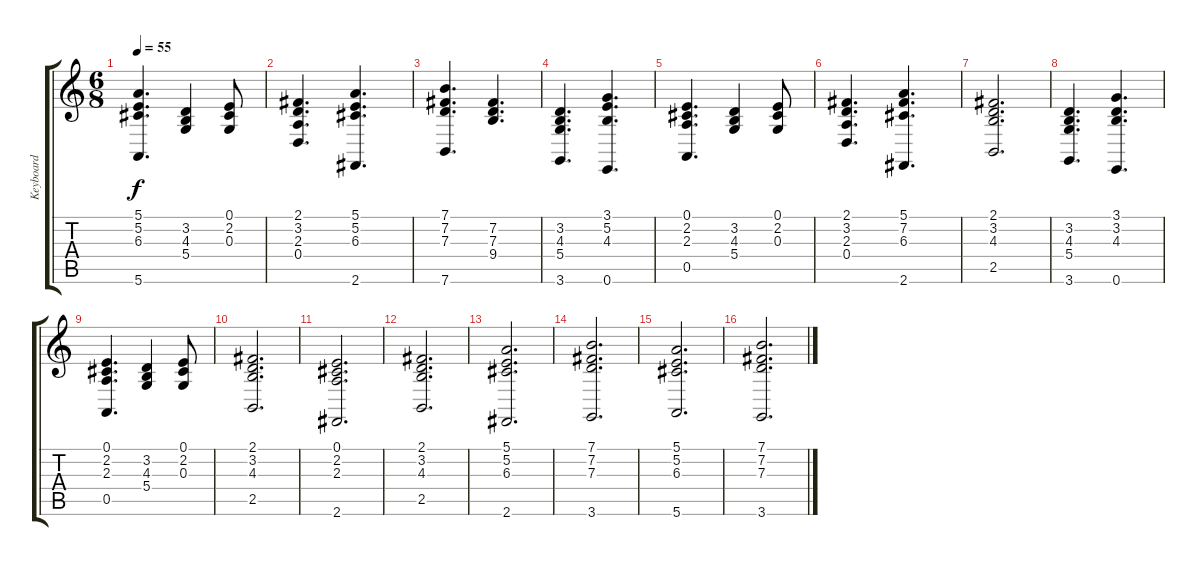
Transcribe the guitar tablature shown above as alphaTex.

\track ("Keyboard   " "Keyboard  ") {instrument stringensemble1}
\staff {score tabs}
\tuning (E4 B3 G3 D3 A2 E2) {hide}
\ts (6 8)
\tempo 55
\clef g2
\ks c
(5.1 5.2 6.3 5.6).4{d dy f} (3.2 4.3 5.4).4 (0.1 2.2 0.3).8 |
(2.1 3.2 2.3 0.4).4{d} (5.1 5.2 6.3 2.6).4{d} |
(7.1 7.2 7.3 7.6).4{d} (7.2 7.3 9.4).4{d} |
(3.2 4.3 5.4 3.6).4{d} (3.1 5.2 4.3 0.6).4{d} |
(0.1 2.2 2.3 0.5).4{d} (3.2 4.3 5.4).4 (0.1 2.2 0.3).8 |
(2.1 3.2 2.3 0.4).4{d} (5.1 7.2 6.3 2.6).4{d} |
(2.1 3.2 4.3 2.5).2{d} |
(3.2 4.3 5.4 3.6).4{d} (3.1 3.2 4.3 0.6).4{d} |
(0.1 2.2 2.3 0.5).4{d} (3.2 4.3 5.4).4 (0.1 2.2 0.3).8 |
(2.1 3.2 4.3 2.5).2{d} |
(0.1 2.2 2.3 2.6).2{d} |
(2.1 3.2 4.3 2.5).2{d} |
(5.1 5.2 6.3 2.6).2{d} |
(7.1 7.2 7.3 3.6).2{d} |
(5.1 5.2 6.3 5.6).2{d} |
(7.1 7.2 7.3 3.6).2{d}
